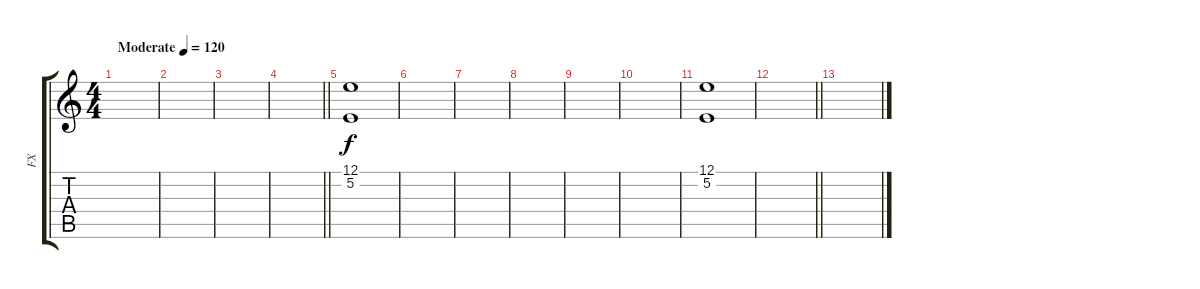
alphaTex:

\track ("FX" "FX") {instrument tubularbells}
\staff {score tabs}
\tuning (E4 B3 G3 D3 A2 E2) {hide}
\ts (4 4)
\section ("" "")
\tempo (120 "Moderate")
\clef g2
\ks c
|
|
|
\barLineRight lightlight
|
\section ("" "")
(12.1 5.2).1 |
|
|
|
|
|
(12.1 5.2).1 |
\barLineRight lightlight
|
\section ("" "")
